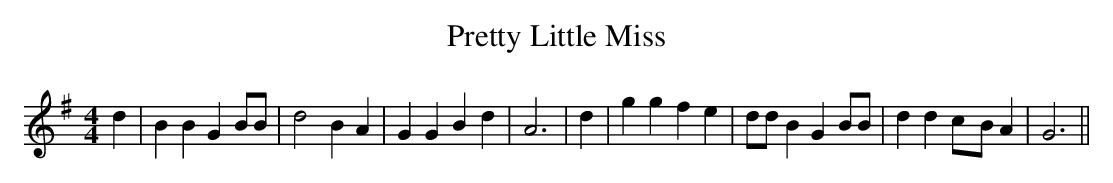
X:1
T:Pretty Little Miss
M:4/4
L:1/4
K:G
 d| B B G B/2B/2| d2 B A| G G B d| A3| d| g g f e| d/2d/2 B G B/2B/2|\
 d dc/2-B/2 A| G3||
